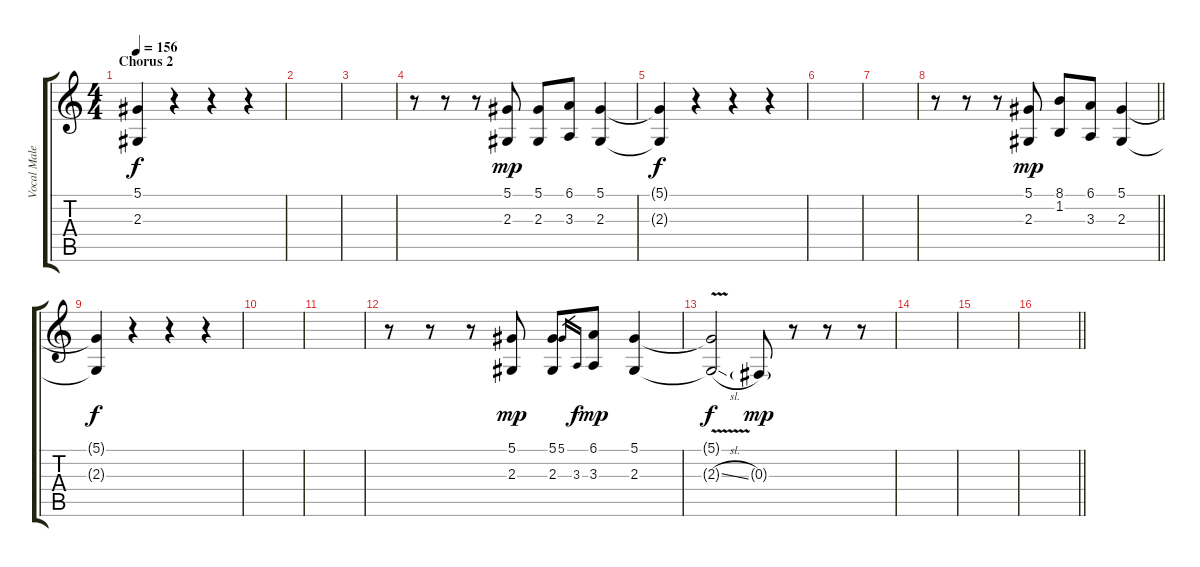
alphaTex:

\track ("Vocal Male" "Vocal Male") {instrument lead2sawtooth}
\staff {score tabs}
\tuning (Eb4 Bb3 Gb3 Db3 Ab2 Eb2) {hide}
\ts (4 4)
\section ("" "Chorus 2")
\tempo 156
\clef g2
\ks c
(5.1{t} 2.3{t}).4{dy f} r.4 r.4 r.4 |
|
|
r.8 r.8 r.8 (5.1 2.3).8{dy mp} (5.1 2.3).8 (6.1 3.3).8 (5.1 2.3).4 |
(5.1{t} 2.3{t}).4{dy f} r.4 r.4 r.4 |
|
|
\barLineRight lightlight
r.8 r.8 r.8 (5.1 2.3).8{dy mp} (8.1 1.2).8 (6.1 3.3).8 (5.1 2.3).4 |
(5.1{t} 2.3{t}).4{dy f} r.4 r.4 r.4 |
|
|
r.8 r.8 r.8 (5.1 2.3).8{dy mp} (5.1 2.3).8 5.1.16{gr} 3.3.16{gr dy f} (6.1 3.3).8{dy mp} (5.1 2.3).4 |
(5.1{v t} 2.3{v sl t}).2{dy f} 0.3{g}.8{dy mp} r.8 r.8 r.8 |
|
|
\barLineRight lightlight
